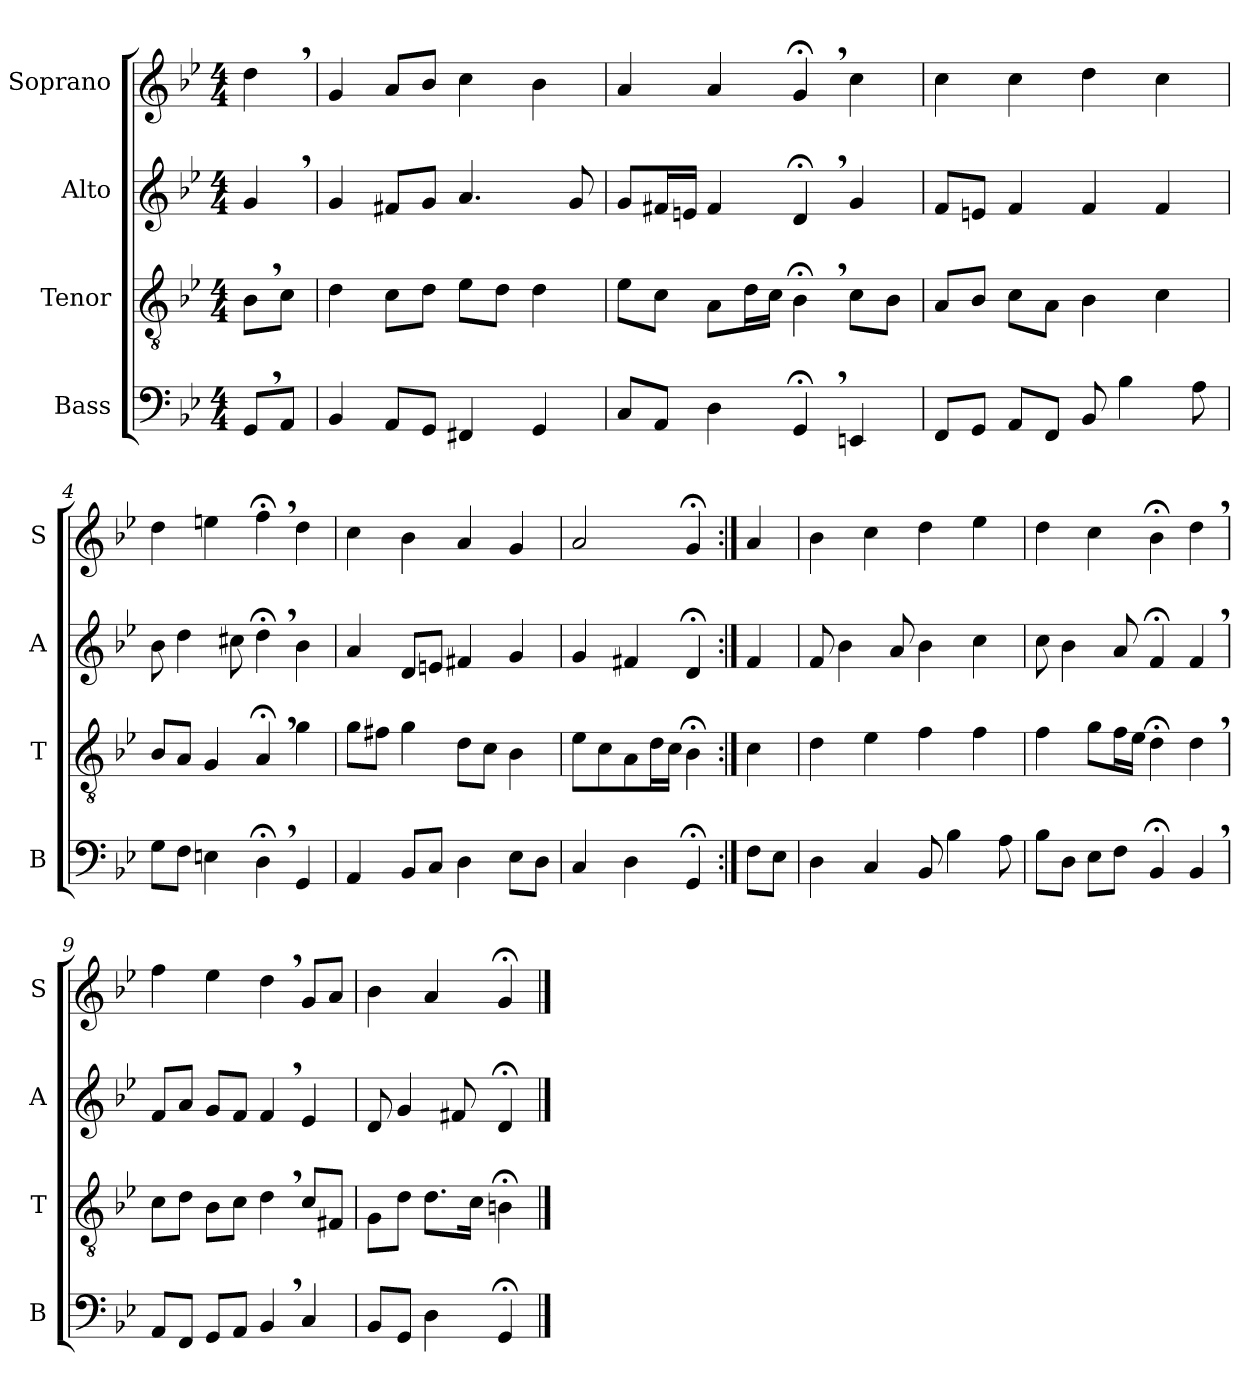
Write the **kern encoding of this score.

**kern	**kern	**kern	**kern
*part4	*part3	*part2	*part1
*staff4	*staff3	*staff2	*staff1
*I"Bass	*I"Tenor	*I"Alto	*I"Soprano
*I'B	*I'T	*I'A	*I'S
*clefF4	*clefGv2	*clefG2	*clefG2
*k[b-e-]	*k[b-e-]	*k[b-e-]	*k[b-e-]
*M4/4	*M4/4	*M4/4	*M4/4
=	=	=	=
8GG,/L	8B-,\L	4g,/	4dd,\
8AA/J	8c\J	.	.
=1	=1	=1	=1
4BB-/	4d\	4g/	4g/
8AA/L	8c\L	8f#X/L	8a/L
8GG/J	8d\J	8g/J	8b-/J
4FF#X/	8e-\L	4.a/	4cc\
.	8d\J	.	.
4GG/	4d\	.	4b-\
.	.	8g/	.
=2	=2	=2	=2
8C/L	8e-\L	8g/L	4a/
8AA/J	8c\J	16f#X/L	.
.	.	16en/JJ	.
4D\	8A\L	4f#/	4a/
.	16d\L	.	.
.	16c\JJ	.	.
4GG;<,/	4B-;<,\	4d;<,/	4g;<,/
4EEn/	8c\L	4g/	4cc\
.	8B-\J	.	.
=3	=3	=3	=3
8FF/L	8A/L	8f/L	4cc\
8GG/J	8B-/J	8en/J	.
8AA/L	8c\L	4f/	4cc\
8FF/J	8A\J	.	.
8BB-/	4B-\	4f/	4dd\
4B-\	.	.	.
.	4c\	4f/	4cc\
8A\	.	.	.
=4	=4	=4	=4
8G\L	8B-/L	8b-\	4dd\
8F\J	8A/J	4dd\	.
4En\	4G/	.	4een\
.	.	8cc#X\	.
4D;<,\	4A;<,/	4dd;<,\	4ff;<,\
4GG/	4g\	4b-\	4dd\
=5	=5	=5	=5
4AA/	8g\L	4a/	4cc\
.	8f#X\J	.	.
8BB-/L	4g\	8d/L	4b-\
8C/J	.	8en/J	.
4D\	8d\L	4f#X/	4a/
.	8c\J	.	.
8E-\L	4B-\	4g/	4g/
8D\J	.	.	.
=6	=6	=6	=6
4C/	8e-\L	4g/	2a/
.	8c\	.	.
4D\	8A\	4f#X/	.
.	16d\L	.	.
.	16c\JJ	.	.
4GG;</	4B-;<\	4d;</	4g;</
=6b:|!	=6b:|!	=6b:|!	=6b:|!
8F\L	4c\	4f/	4a/
8E-\J	.	.	.
=7	=7	=7	=7
4D\	4d\	8f/	4b-\
.	.	4b-\	.
4C/	4e-\	.	4cc\
.	.	8a/	.
8BB-/	4f\	4b-\	4dd\
4B-\	.	.	.
.	4f\	4cc\	4ee-\
8A\	.	.	.
=8	=8	=8	=8
8B-\L	4f\	8cc\	4dd\
8D\J	.	4b-\	.
8E-\L	8g\L	.	4cc\
8F\J	16f\L	8a/	.
.	16e-\JJ	.	.
4BB-;</	4d;<\	4f;</	4b-;<\
4BB-,/	4d,\	4f,/	4dd,\
=9	=9	=9	=9
8AA/L	8c\L	8f/L	4ff\
8FF/J	8d\J	8a/J	.
8GG/L	8B-\L	8g/L	4ee-\
8AA/J	8c\J	8f/J	.
4BB-,/	4d,\	4f,/	4dd,\
4C/	8c/L	4e-/	8g/L
.	8F#X/J	.	8a/J
=10	=10	=10	=10
8BB-/L	8G\L	8d/	4b-\
8GG/J	8d\J	4g/	.
4D\	8.d\L	.	4a/
.	.	8f#X/	.
.	16c\Jk	.	.
4GG;</	4Bn;<\	4d;</	4g;</
==	==	==	==
*-	*-	*-	*-
